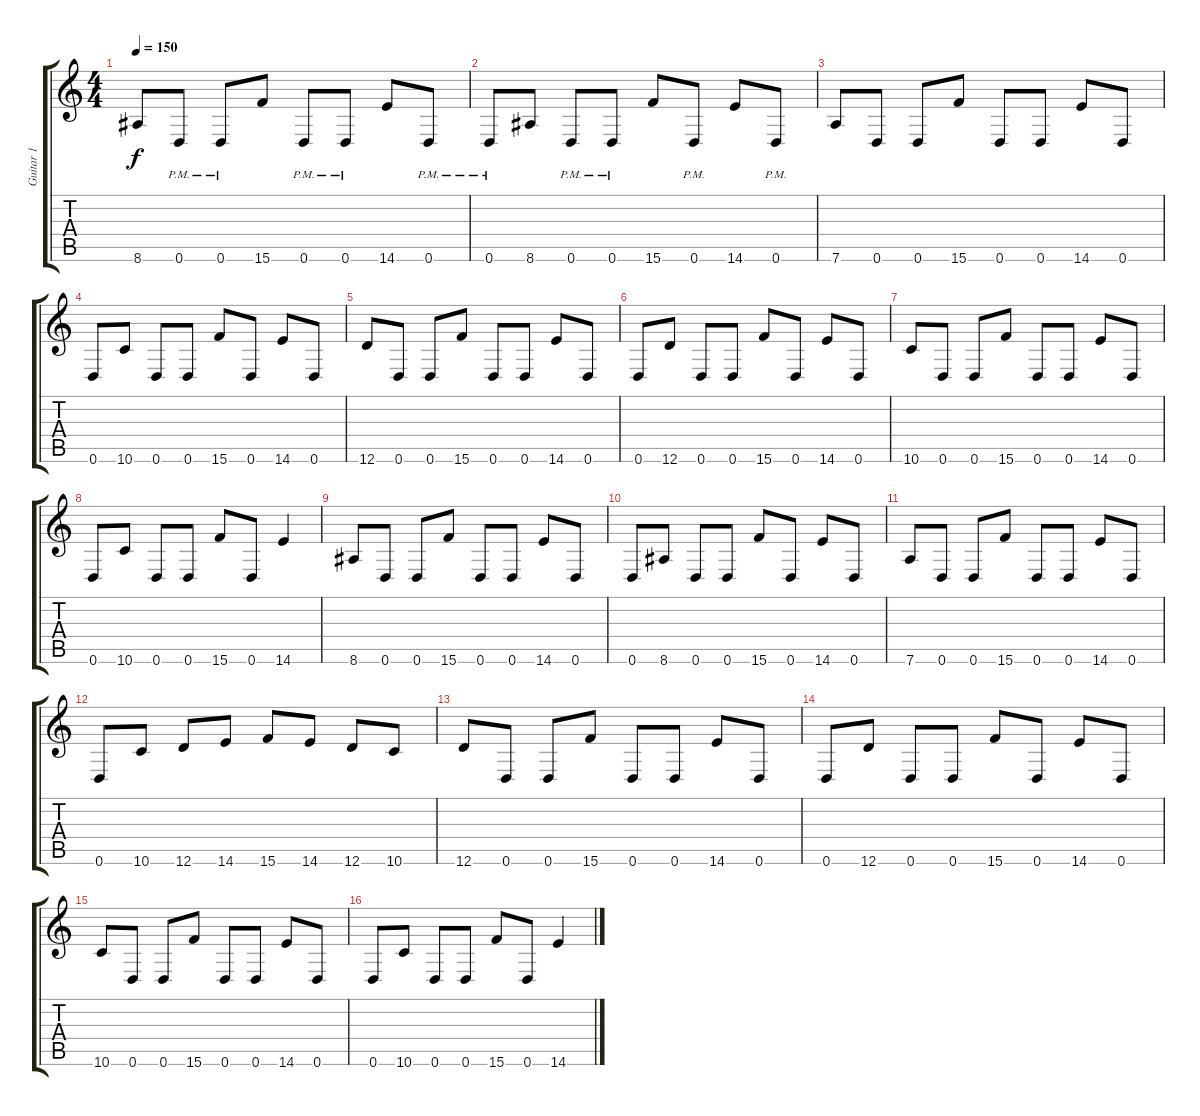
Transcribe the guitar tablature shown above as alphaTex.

\track ("Guitar 1" "Guitar 1") {instrument overdrivenguitar}
\staff {score tabs}
\tuning (E4 B3 G3 D3 A2 D2) {hide}
\ts (4 4)
\tempo 150
\clef g2
\ks c
8.6.8{dy f} 0.6{pm}.8 0.6{pm}.8 15.6.8 0.6{pm}.8 0.6{pm}.8 14.6.8 0.6{pm}.8 |
0.6{pm}.8 8.6.8 0.6{pm}.8 0.6{pm}.8 15.6.8 0.6{pm}.8 14.6.8 0.6{pm}.8 |
7.6.8 0.6.8 0.6.8 15.6.8 0.6.8 0.6.8 14.6.8 0.6.8 |
0.6.8 10.6.8 0.6.8 0.6.8 15.6.8 0.6.8 14.6.8 0.6.8 |
12.6.8 0.6.8 0.6.8 15.6.8 0.6.8 0.6.8 14.6.8 0.6.8 |
0.6.8 12.6.8 0.6.8 0.6.8 15.6.8 0.6.8 14.6.8 0.6.8 |
10.6.8 0.6.8 0.6.8 15.6.8 0.6.8 0.6.8 14.6.8 0.6.8 |
0.6.8 10.6.8 0.6.8 0.6.8 15.6.8 0.6.8 14.6.4 |
8.6.8 0.6.8 0.6.8 15.6.8 0.6.8 0.6.8 14.6.8 0.6.8 |
0.6.8 8.6.8 0.6.8 0.6.8 15.6.8 0.6.8 14.6.8 0.6.8 |
7.6.8 0.6.8 0.6.8 15.6.8 0.6.8 0.6.8 14.6.8 0.6.8 |
0.6.8 10.6.8 12.6.8 14.6.8 15.6.8 14.6.8 12.6.8 10.6.8 |
12.6.8 0.6.8 0.6.8 15.6.8 0.6.8 0.6.8 14.6.8 0.6.8 |
0.6.8 12.6.8 0.6.8 0.6.8 15.6.8 0.6.8 14.6.8 0.6.8 |
10.6.8 0.6.8 0.6.8 15.6.8 0.6.8 0.6.8 14.6.8 0.6.8 |
0.6.8 10.6.8 0.6.8 0.6.8 15.6.8 0.6.8 14.6.4
